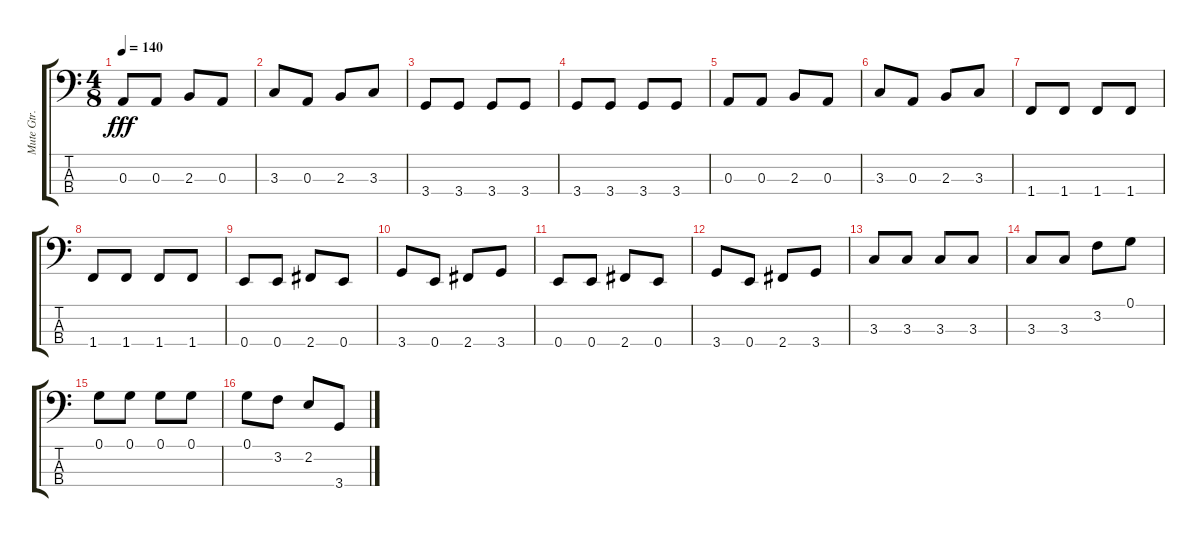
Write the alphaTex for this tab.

\track ("Mute Gtr." "Mute Gtr.") {instrument slapbass1}
\staff {score tabs}
\tuning (G2 D2 A1 E1) {hide}
\ts (4 8)
\tempo 140
\clef f4
\ks c
0.3.8{dy fff} 0.3.8 2.3.8 0.3.8 |
3.3.8 0.3.8 2.3.8 3.3.8 |
3.4.8 3.4.8 3.4.8 3.4.8 |
3.4.8 3.4.8 3.4.8 3.4.8 |
0.3.8 0.3.8 2.3.8 0.3.8 |
3.3.8 0.3.8 2.3.8 3.3.8 |
1.4.8 1.4.8 1.4.8 1.4.8 |
1.4.8 1.4.8 1.4.8 1.4.8 |
0.4.8 0.4.8 2.4.8 0.4.8 |
3.4.8 0.4.8 2.4.8 3.4.8 |
0.4.8 0.4.8 2.4.8 0.4.8 |
3.4.8 0.4.8 2.4.8 3.4.8 |
3.3.8 3.3.8 3.3.8 3.3.8 |
3.3.8 3.3.8 3.2.8 0.1.8 |
0.1.8 0.1.8 0.1.8 0.1.8 |
0.1.8 3.2.8 2.2.8 3.4.8
